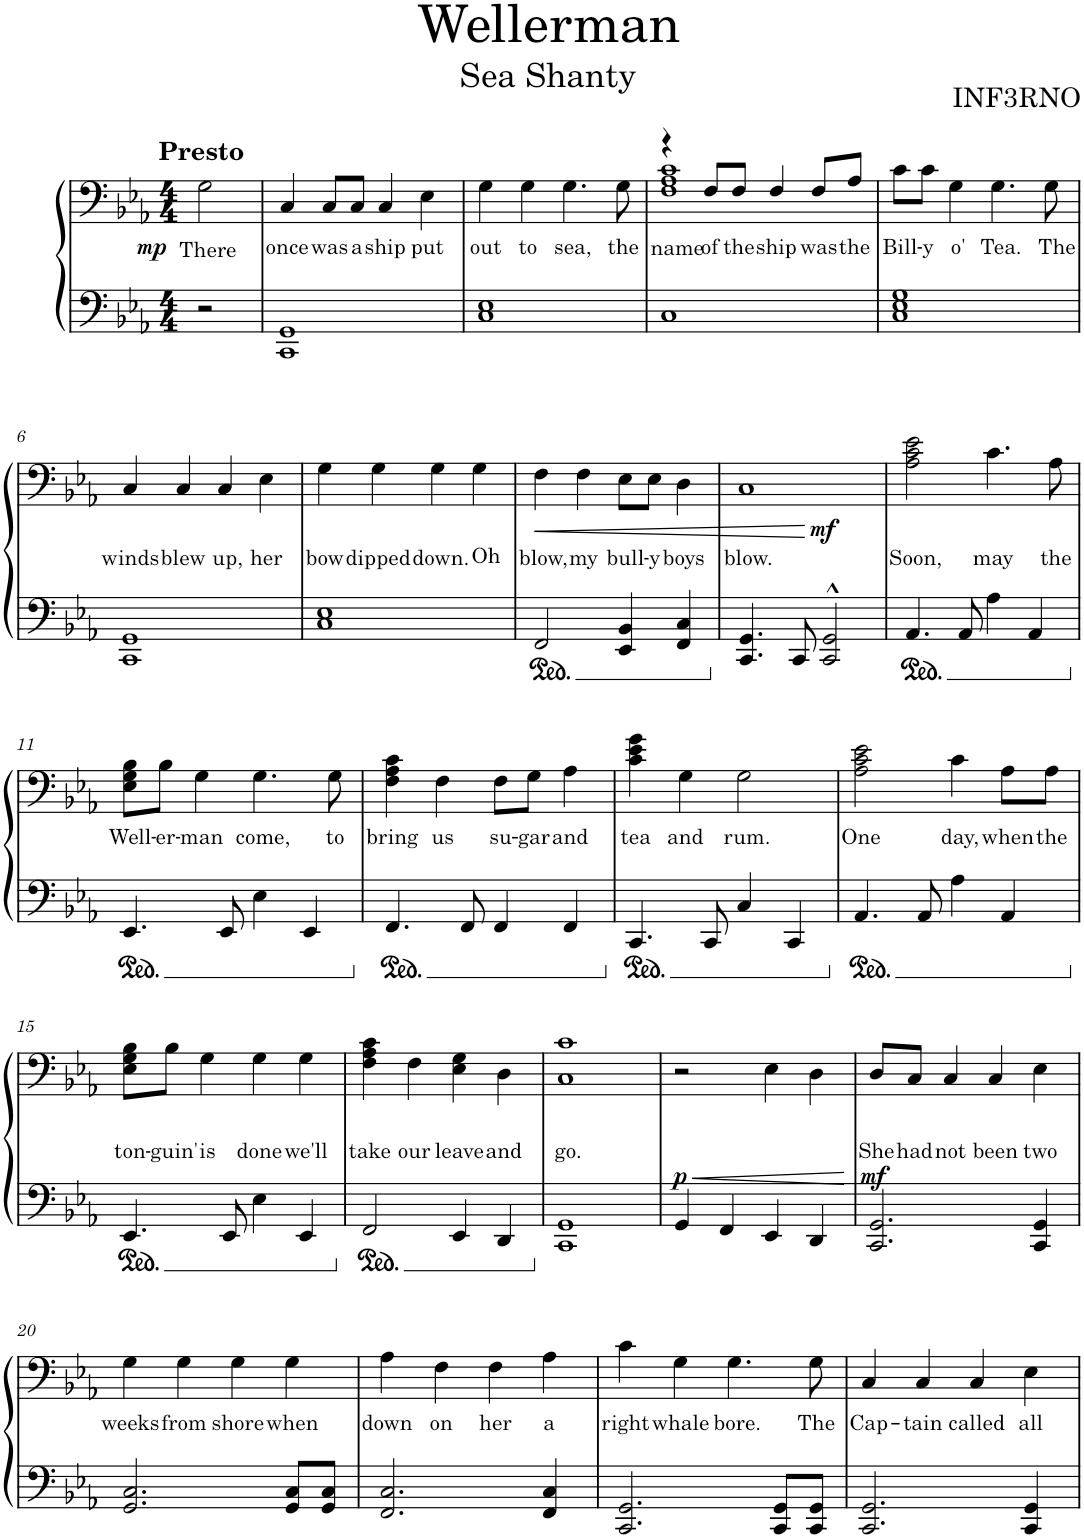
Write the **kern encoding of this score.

**kern	**kern	**text	**dynam
*part1	*part1	*part1	*part1
*staff2	*staff1	*staff1	*staff1/2
*I"Piano	*	*	*
*I'Pno.	*	*	*
*clefF4	*clefF4	*	*
*k[b-e-a-]	*k[b-e-a-]	*	*
*M4/4	*M4/4	*	*
=1	=1	=1	=1
!	!LO:TX:a:B:t=Presto	!	!
!	!	!LO:LY:b	!LO:DY:b
2r	2G\	There	mp
=2	=2	=2	=2
!	!	!LO:LY:b	!
1CC 1GG	4C/	once	.
!	!	!LO:LY:b	!
.	8C/L	was	.
!	!	!LO:LY:b	!
.	8C/J	a	.
!	!	!LO:LY:b	!
.	4C/	ship	.
!	!	!LO:LY:b	!
.	4E-\	put	.
=3	=3	=3	=3
!	!	!LO:LY:b	!
1C 1E-	4G\	out	.
!	!	!LO:LY:b	!
.	4G\	to	.
!	!	!LO:LY:b	!
.	4.G\	sea,	.
!	!	!LO:LY:b	!
.	8G\	the	.
=4	=4	=4	=4
*	*^	*	*
!	!LO:TX:b:t=name	!	!	!
1C	4r	1F 1A- 1c	.	.
!	!	!	!LO:LY:b	!
.	8F/L	.	of	.
!	!	!	!LO:LY:b	!
.	8F/J	.	the	.
!	!	!	!LO:LY:b	!
.	4F/	.	ship	.
!	!	!	!LO:LY:b	!
.	8F/L	.	was	.
!	!	!	!LO:LY:b	!
.	8A-/J	.	the	.
*	*v	*v	*	*
=5	=5	=5	=5
!	!	!LO:LY:b	!
1C 1E- 1G	8c\L	Bill-	.
!	!	!LO:LY:b	!
.	8c\J	-y	.
!	!	!LO:LY:b	!
.	4G\	o'	.
!	!	!LO:LY:b	!
.	4.G\	Tea.	.
!	!	!LO:LY:b	!
.	8G\	The	.
!!LO:LB:g=z
=6	=6	=6	=6
!	!	!LO:LY:b	!
1CC 1GG	4C/	winds	.
!	!	!LO:LY:b	!
.	4C/	blew	.
!	!	!LO:LY:b	!
.	4C/	up,	.
!	!	!LO:LY:b	!
.	4E-\	her	.
=7	=7	=7	=7
!	!	!LO:LY:b	!
1C 1E-	4G\	bow	.
!	!	!LO:LY:b	!
.	4G\	dipped	.
!	!	!LO:LY:b	!
.	4G\	down.	.
!	!	!LO:LY:b	!
.	4G\	Oh	.
=8	=8	=8	=8
!	!	!LO:LY:b	!LO:HP:b
2FF/	4F\	blow,	<
!	!	!LO:LY:b	!
.	4F\	my	.
!	!	!LO:LY:b	!
4EE-/ 4BB-/	8E-\L	bull-	.
!	!	!LO:LY:b	!
.	8E-\J	-y	.
!	!	!LO:LY:b	!
4FF/ 4C/	4D\	boys	.
.	.	.	[
=9	=9	=9	=9
!	!	!LO:LY:b	!LO:DY:b
4.CC/ 4.GG/	1C	blow.	mf
8CC/	.	.	.
2CC/^^ 2GG/^^	.	.	.
=10	=10	=10	=10
!	!	!LO:LY:b	!
4.AA-/	2A-\ 2c\ 2e-\	Soon,	.
8AA-/	.	.	.
!	!	!LO:LY:b	!
4A-\	4.c\	may	.
4AA-/	.	.	.
!	!	!LO:LY:b	!
.	8A-\	the	.
!!LO:LB:g=z
=11	=11	=11	=11
!	!	!LO:LY:b	!
4.EE-/	8E-\ 8G\ 8B-\L	Well-	.
!	!	!LO:LY:b	!
.	8B-\J	-er-	.
!	!	!LO:LY:b	!
.	4G\	-man	.
8EE-/	.	.	.
!	!	!LO:LY:b	!
4E-\	4.G\	come,	.
4EE-/	.	.	.
!	!	!LO:LY:b	!
.	8G\	to	.
=12	=12	=12	=12
!	!	!LO:LY:b	!
4.FF/	4F\ 4A-\ 4c\	bring	.
!	!	!LO:LY:b	!
.	4F\	us	.
8FF/	.	.	.
!	!	!LO:LY:b	!
4FF/	8F\L	su-	.
!	!	!LO:LY:b	!
.	8G\J	-gar	.
!	!	!LO:LY:b	!
4FF/	4A-\	and	.
=13	=13	=13	=13
!	!	!LO:LY:b	!
4.CC/	4c\ 4e-\ 4g\	tea	.
!	!	!LO:LY:b	!
.	4G\	and	.
8CC/	.	.	.
!	!	!LO:LY:b	!
4C/	2G\	rum.	.
4CC/	.	.	.
=14	=14	=14	=14
!	!	!LO:LY:b	!
4.AA-/	2A-\ 2c\ 2e-\	One	.
8AA-/	.	.	.
!	!	!LO:LY:b	!
4A-\	4c\	day,	.
!	!	!LO:LY:b	!
4AA-/	8A-\L	when	.
!	!	!LO:LY:b	!
.	8A-\J	the	.
!!LO:LB:g=z
=15	=15	=15	=15
!	!	!LO:LY:b	!
4.EE-/	8E-\ 8G\ 8B-\L	ton-	.
!	!	!LO:LY:b	!
.	8B-\J	-guin'	.
!	!	!LO:LY:b	!
.	4G\	is	.
8EE-/	.	.	.
!	!	!LO:LY:b	!
4E-\	4G\	done	.
!	!	!LO:LY:b	!
4EE-/	4G\	we'll	.
=16	=16	=16	=16
!	!	!LO:LY:b	!
2FF/	4F\ 4A-\ 4c\	take	.
!	!	!LO:LY:b	!
.	4F\	our	.
!	!	!LO:LY:b	!
4EE-/	4E-\ 4G\	leave	.
!	!	!LO:LY:b	!
4DD/	4D\	and	.
=17	=17	=17	=17
!	!	!LO:LY:b	!
1CC 1GG	1C 1c	go.	.
=18	=18	=18	=18
!	!	!	!LO:HP:b
!	!	!	!LO:DY:n=1:b
4GG/	2r	.	< p
4FF/	.	.	.
4EE-/	4E-\	.	.
4DD/	4D\	.	.
.	.	.	[
=19	=19	=19	=19
!	!	!LO:LY:b	!LO:DY:b
2.CC/ 2.GG/	8D/L	She	mf
!	!	!LO:LY:b	!
.	8C/J	had	.
!	!	!LO:LY:b	!
.	4C/	not	.
!	!	!LO:LY:b	!
.	4C/	been	.
!	!	!LO:LY:b	!
4CC/ 4GG/	4E-\	two	.
!!LO:LB:g=z
=20	=20	=20	=20
!	!	!LO:LY:b	!
2.GG/ 2.C/	4G\	weeks	.
!	!	!LO:LY:b	!
.	4G\	from	.
!	!	!LO:LY:b	!
.	4G\	shore	.
!	!	!LO:LY:b	!
8GG/ 8C/L	4G\	when	.
8GG/ 8C/J	.	.	.
=21	=21	=21	=21
!	!	!LO:LY:b	!
2.FF/ 2.C/	4A-\	down	.
!	!	!LO:LY:b	!
.	4F\	on	.
!	!	!LO:LY:b	!
.	4F\	her	.
!	!	!LO:LY:b	!
4FF/ 4C/	4A-\	a	.
=22	=22	=22	=22
!	!	!LO:LY:b	!
2.CC/ 2.GG/	4c\	right	.
!	!	!LO:LY:b	!
.	4G\	whale	.
!	!	!LO:LY:b	!
.	4.G\	bore.	.
8CC/ 8GG/L	.	.	.
!	!	!LO:LY:b	!
8CC/ 8GG/J	8G\	The	.
=23	=23	=23	=23
!	!	!LO:LY:b	!
2.CC/ 2.GG/	4C/	Cap-	.
!	!	!LO:LY:b	!
.	4C/	-tain	.
!	!	!LO:LY:b	!
.	4C/	called	.
!	!	!LO:LY:b	!
4CC/ 4GG/	4E-\	all	.
=	=	=	=
*-	*-	*-	*-
